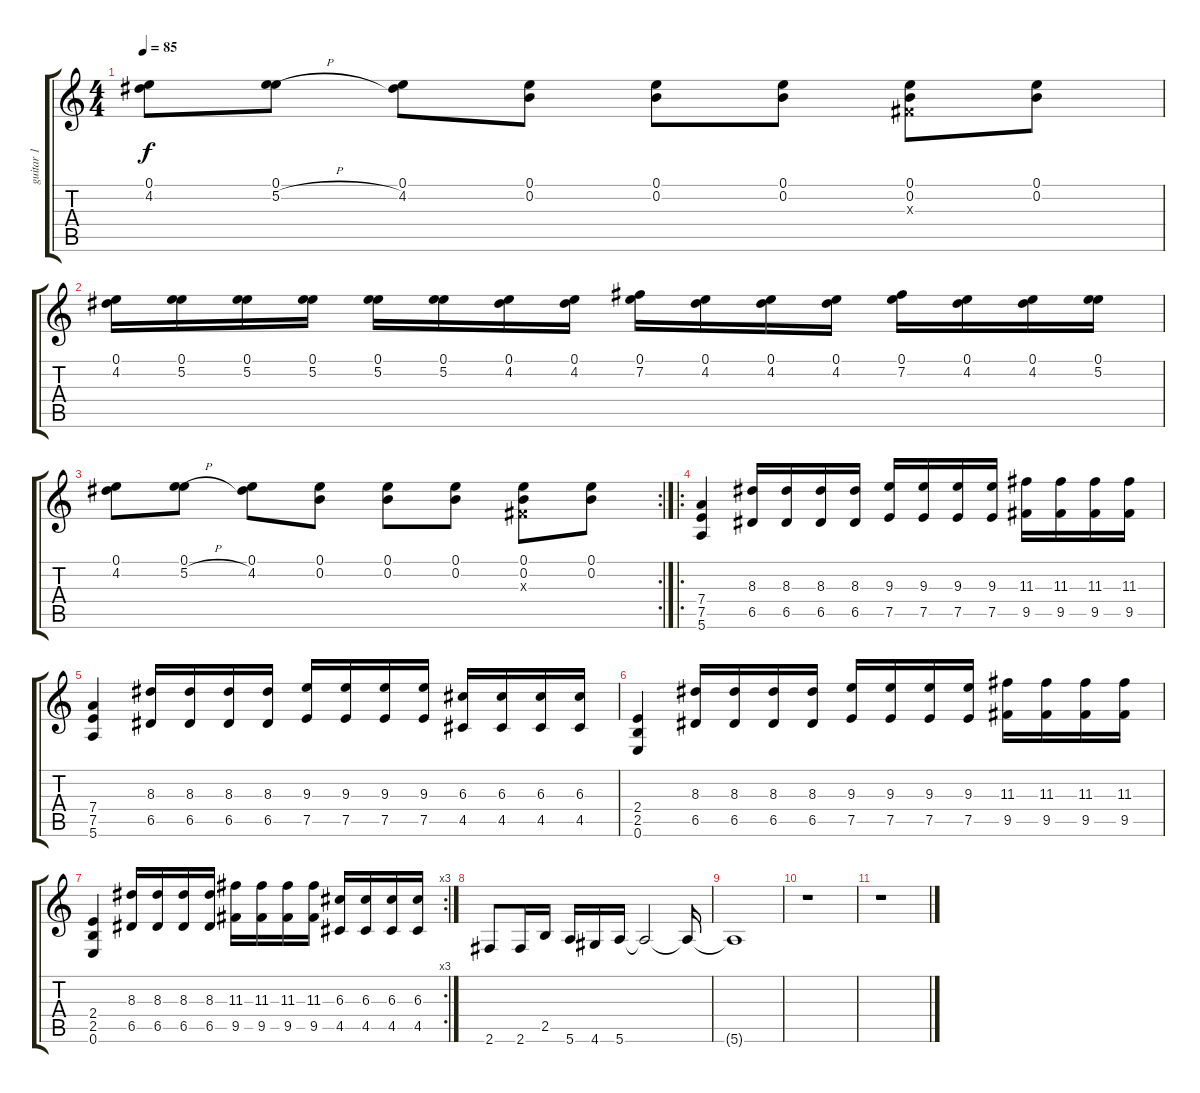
\track ("guitar 1" "guitar 1") {instrument overdrivenguitar}
\staff {score tabs}
\tuning (E4 B3 G3 D3 A2 E2) {hide}
\ts (4 4)
\tempo 85
\clef g2
\ks c
(0.1 4.2).8{dy f} (0.1 5.2{h}).8 (0.1 4.2).8 (0.1 0.2).8 (0.1 0.2).8 (0.1 0.2).8 (0.1 0.2 -1.3{x}).8 (0.1 0.2).8 |
(0.1 4.2).16 (0.1 5.2).16 (0.1 5.2).16 (0.1 5.2).16 (0.1 5.2).16 (0.1 5.2).16 (0.1 4.2).16 (0.1 4.2).16 (0.1 7.2).16 (0.1 4.2).16 (0.1 4.2).16 (0.1 4.2).16 (0.1 7.2).16 (0.1 4.2).16 (0.1 4.2).16 (0.1 5.2).16 |
\rc 2
(0.1 4.2).8 (0.1 5.2{h}).8 (0.1 4.2).8 (0.1 0.2).8 (0.1 0.2).8 (0.1 0.2).8 (0.1 0.2 -1.3{x}).8 (0.1 0.2).8 |
\ro
(7.4 7.5 5.6).4 (8.3 6.5).16 (8.3 6.5).16 (8.3 6.5).16 (8.3 6.5).16 (9.3 7.5).16 (9.3 7.5).16 (9.3 7.5).16 (9.3 7.5).16 (11.3 9.5).16 (11.3 9.5).16 (11.3 9.5).16 (11.3 9.5).16 |
(7.4 7.5 5.6).4 (8.3 6.5).16 (8.3 6.5).16 (8.3 6.5).16 (8.3 6.5).16 (9.3 7.5).16 (9.3 7.5).16 (9.3 7.5).16 (9.3 7.5).16 (6.3 4.5).16 (6.3 4.5).16 (6.3 4.5).16 (6.3 4.5).16 |
(2.4 2.5 0.6).4 (8.3 6.5).16 (8.3 6.5).16 (8.3 6.5).16 (8.3 6.5).16 (9.3 7.5).16 (9.3 7.5).16 (9.3 7.5).16 (9.3 7.5).16 (11.3 9.5).16 (11.3 9.5).16 (11.3 9.5).16 (11.3 9.5).16 |
\rc 3
(2.4 2.5 0.6).4 (8.3 6.5).16 (8.3 6.5).16 (8.3 6.5).16 (8.3 6.5).16 (11.3 9.5).16 (11.3 9.5).16 (11.3 9.5).16 (11.3 9.5).16 (6.3 4.5).16 (6.3 4.5).16 (6.3 4.5).16 (6.3 4.5).16 |
2.6.8 2.6.16 2.5.16 5.6.16 4.6.16 5.6.16 5.6{t}.2 5.6{t}.16 |
5.6{t}.1 |
r.1 |
r.1
